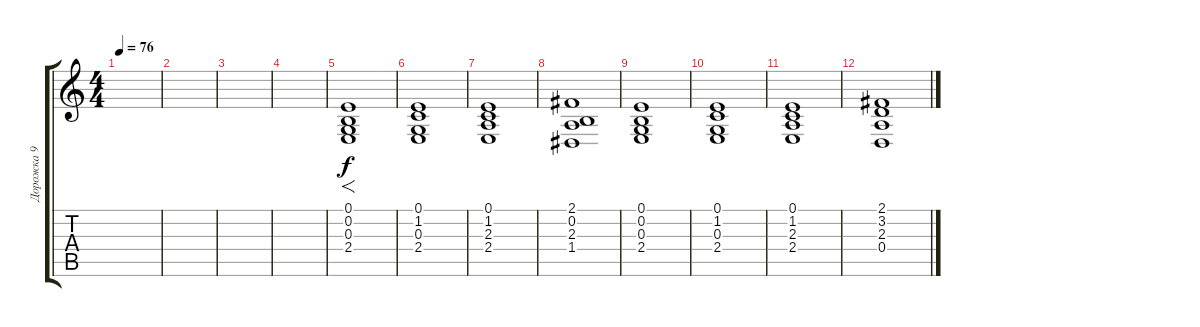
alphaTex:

\track ("Дорожка 9" "Дорожка 9") {instrument stringensemble1}
\staff {score tabs}
\tuning (E4 B3 G3 D3 A2 E2) {hide}
\ts (4 4)
\tempo 76
\clef g2
\ks c
|
|
|
|
(0.1 0.2 0.3 2.4).1{f} |
(0.1 1.2 0.3 2.4).1 |
(0.1 1.2 2.3 2.4).1 |
(2.1 0.2 2.3 1.4).1 |
(0.1 0.2 0.3 2.4).1 |
(0.1 1.2 0.3 2.4).1 |
(0.1 1.2 2.3 2.4).1 |
(2.1 3.2 2.3 0.4).1
